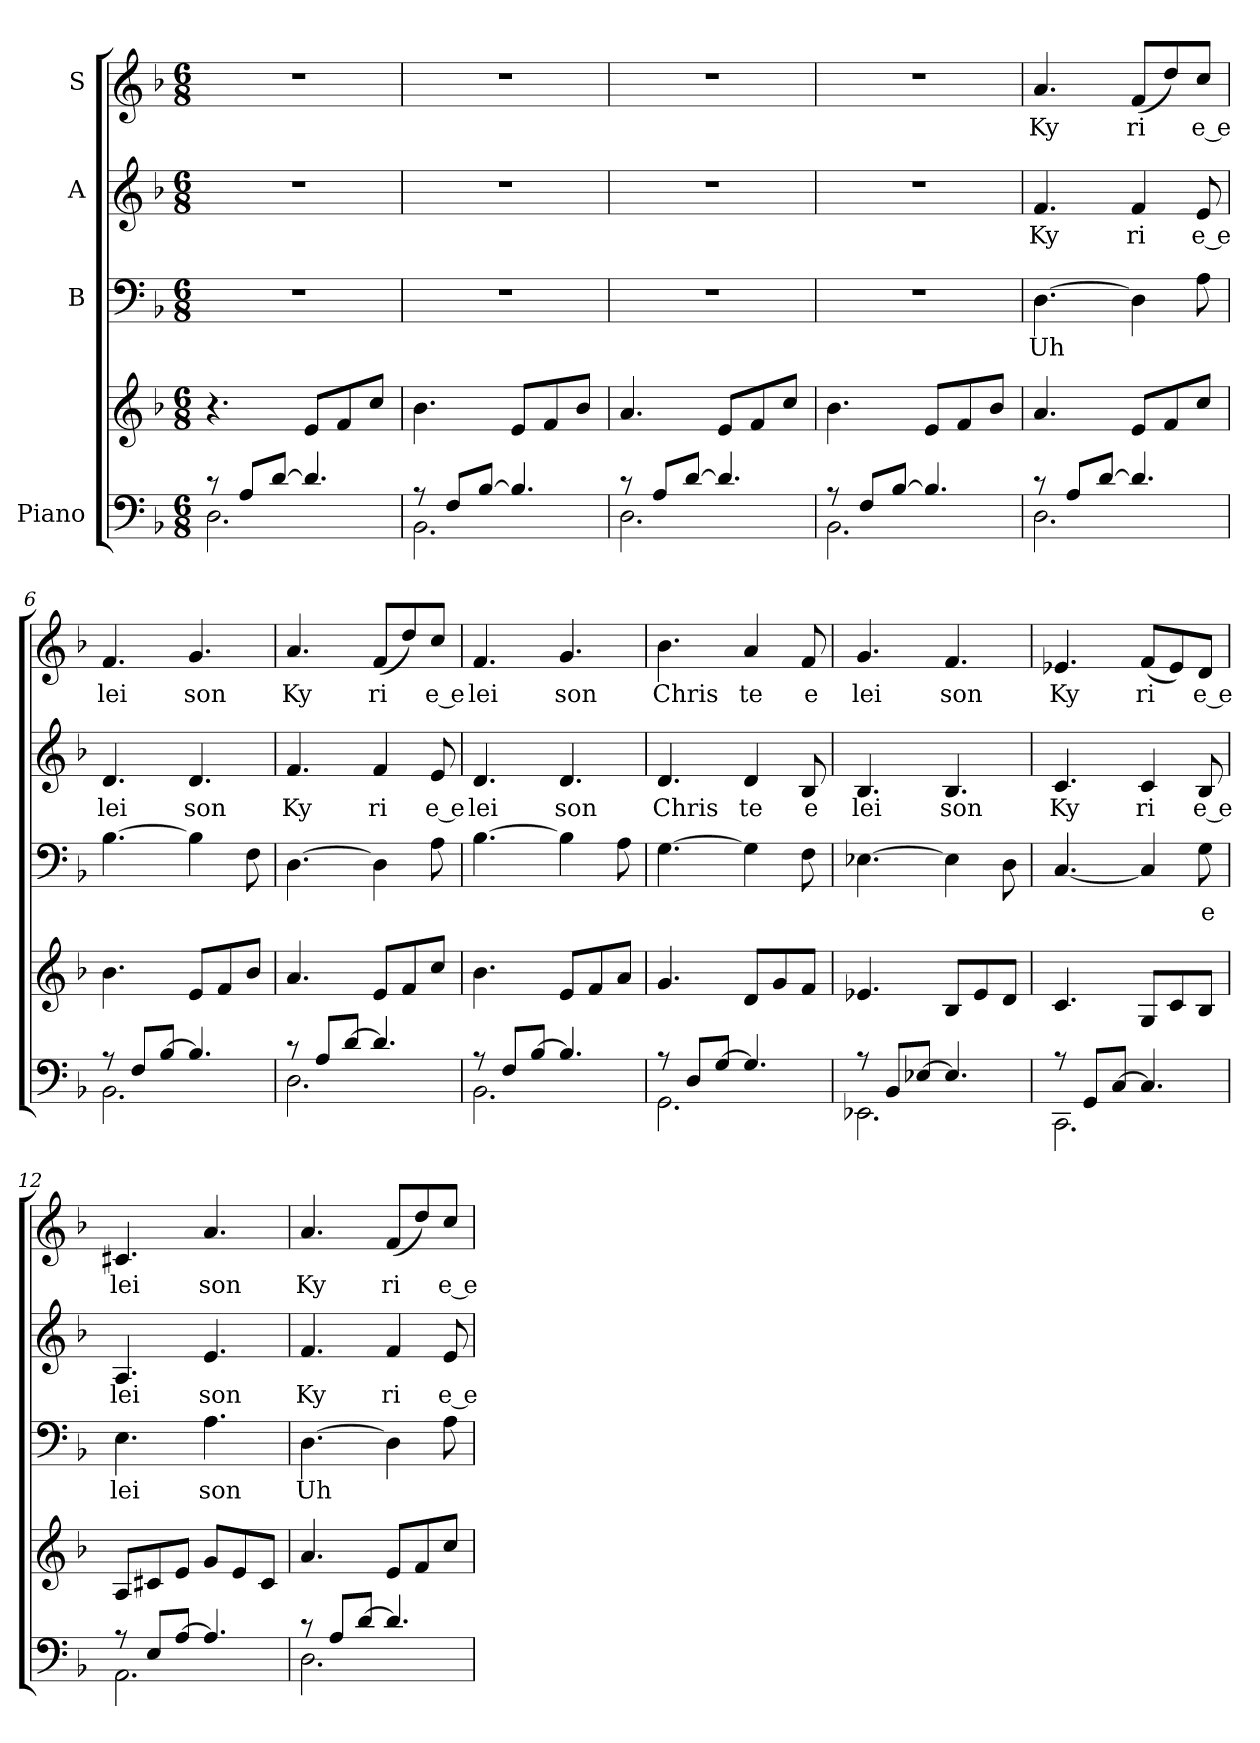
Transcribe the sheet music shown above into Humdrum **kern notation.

**kern	**kern	**kern	**text	**kern	**text	**kern	**text
*part4	*part4	*part3	*part3	*part2	*part2	*part1	*part1
*staff5	*staff4	*staff3	*staff3	*staff2	*staff2	*staff1	*staff1
*I"Piano	*	*I"B	*	*I"A	*	*I"S	*
!!LO:PB:g=z
*stria5	*stria5	*stria5	*	*stria5	*	*stria5	*
*clefF4	*clefG2	*clefF4	*	*clefG2	*	*clefG2	*
*k[b-]	*k[b-]	*k[b-]	*	*k[b-]	*	*k[b-]	*
*F:	*F:	*F:	*	*F:	*	*F:	*
*M6/8	*M6/8	*M6/8	*	*M6/8	*	*M6/8	*
=1	=1	=1	=1	=1	=1	=1	=1
*^	*	*	*	*	*	*	*
!	!	!	!LO:N:vis=1	!	!LO:N:vis=1	!	!LO:N:vis=1	!
*	*	*	*	*	*	*	*^	*
8rc	2.D\	4.r	2.r	.	2.r	.	2.r	8ryy	.
*	*	*	*	*	*	*	*MM50	*	*
8A/L	.	.	.	.	.	.	.	2ryy	.
[>8d/J	.	.	.	.	.	.	.	.	.
4.d/]	.	8e/L	.	.	.	.	.	.	.
.	.	8f/	.	.	.	.	.	.	.
.	.	8cc/J	.	.	.	.	.	8ryy	.
=2	=2	=2	=2	=2	=2	=2	=2	=2	=2
!	!	!	!LO:N:vis=1	!	!LO:N:vis=1	!	!LO:N:vis=1	!	!
*	*	*	*	*	*	*	*v	*v	*
8rA	2.BB-\	4.b-\	2.r	.	2.r	.	2.r	.
8F/L	.	.	.	.	.	.	.	.
[>8B-/J	.	.	.	.	.	.	.	.
4.B-/]	.	8e/L	.	.	.	.	.	.
.	.	8f/	.	.	.	.	.	.
.	.	8b-/J	.	.	.	.	.	.
=3	=3	=3	=3	=3	=3	=3	=3	=3
!	!	!	!LO:N:vis=1	!	!LO:N:vis=1	!	!LO:N:vis=1	!
8rc	2.D\	4.a/	2.r	.	2.r	.	2.r	.
8A/L	.	.	.	.	.	.	.	.
[>8d/J	.	.	.	.	.	.	.	.
4.d/]	.	8e/L	.	.	.	.	.	.
.	.	8f/	.	.	.	.	.	.
.	.	8cc/J	.	.	.	.	.	.
=4	=4	=4	=4	=4	=4	=4	=4	=4
!	!	!	!LO:N:vis=1	!	!LO:N:vis=1	!	!LO:N:vis=1	!
8rA	2.BB-\	4.b-\	2.r	.	2.r	.	2.r	.
8F/L	.	.	.	.	.	.	.	.
[>8B-/J	.	.	.	.	.	.	.	.
4.B-/]	.	8e/L	.	.	.	.	.	.
.	.	8f/	.	.	.	.	.	.
.	.	8b-/J	.	.	.	.	.	.
=5	=5	=5	=5	=5	=5	=5	=5	=5
!	!	!	!	!LO:LY:b	!	!LO:LY:b:cj	!	!LO:LY:b:cj
8rc	2.D\	4.a/	[>4.D\	Uh	4.f/	Ky	4.a/	Ky
8A/L	.	.	.	.	.	.	.	.
[>8d/J	.	.	.	.	.	.	.	.
!	!	!	!	!	!	!LO:LY:b:cj	!	!LO:LY:b:cj
4.d/]	.	8e/L	4D\]	.	4f/	ri	(<8f/L	ri
.	.	8f/	.	.	.	.	8dd/)	.
!	!	!	!	!	!	!LO:LY:b:rj	!	!LO:LY:b:rj
.	.	8cc/J	8A\	.	8e/	e e	8cc/J	e e
=6	=6	=6	=6	=6	=6	=6	=6	=6
!	!	!	!	!	!	!LO:LY:b:cj	!	!LO:LY:b:cj
8rA	2.BB-\	4.b-\	[>4.B-\	.	4.d/	lei	4.f/	lei
8F/L	.	.	.	.	.	.	.	.
[>8B-/J	.	.	.	.	.	.	.	.
!	!	!	!	!	!	!LO:LY:b:cj	!	!LO:LY:b:cj
4.B-/]	.	8e/L	4B-\]	.	4.d/	son	4.g/	son
.	.	8f/	.	.	.	.	.	.
.	.	8b-/J	8F\	.	.	.	.	.
!!LO:LB:g=z
=7	=7	=7	=7	=7	=7	=7	=7	=7
!	!	!	!	!	!	!LO:LY:b:cj	!	!LO:LY:b:cj
8rc	2.D\	4.a/	[>4.D\	.	4.f/	Ky	4.a/	Ky
8A/L	.	.	.	.	.	.	.	.
[>8d/J	.	.	.	.	.	.	.	.
!	!	!	!	!	!	!LO:LY:b:cj	!	!LO:LY:b:cj
4.d/]	.	8e/L	4D\]	.	4f/	ri	(<8f/L	ri
.	.	8f/	.	.	.	.	8dd/)	.
!	!	!	!	!	!	!LO:LY:b:rj	!	!LO:LY:b:rj
.	.	8cc/J	8A\	.	8e/	e e	8cc/J	e e
=8	=8	=8	=8	=8	=8	=8	=8	=8
!	!	!	!	!	!	!LO:LY:b:cj	!	!LO:LY:b:cj
8rA	2.BB-\	4.b-\	[>4.B-\	.	4.d/	lei	4.f/	lei
8F/L	.	.	.	.	.	.	.	.
[>8B-/J	.	.	.	.	.	.	.	.
!	!	!	!	!	!	!LO:LY:b:cj	!	!LO:LY:b:cj
4.B-/]	.	8e/L	4B-\]	.	4.d/	son	4.g/	son
.	.	8f/	.	.	.	.	.	.
.	.	8a/J	8A\	.	.	.	.	.
=9	=9	=9	=9	=9	=9	=9	=9	=9
!	!	!	!	!	!	!LO:LY:b:cj	!	!LO:LY:b:cj
8rA	2.GG\	4.g/	[>4.G\	.	4.d/	Chris	4.b-\	Chris
8D/L	.	.	.	.	.	.	.	.
[>8G/J	.	.	.	.	.	.	.	.
!	!	!	!	!	!	!LO:LY:b:cj	!	!LO:LY:b:cj
4.G/]	.	8d/L	4G\]	.	4d/	te	4a/	te
.	.	8g/	.	.	.	.	.	.
!	!	!	!	!	!	!LO:LY:b:cj	!	!LO:LY:b:cj
.	.	8f/J	8F\	.	8B-/	e	8f/	e
=10	=10	=10	=10	=10	=10	=10	=10	=10
!	!	!	!	!	!	!LO:LY:b:cj	!	!LO:LY:b:cj
8rA	2.EE-X\	4.e-X/	[>4.E-X\	.	4.B-/	lei	4.g/	lei
8BB-/L	.	.	.	.	.	.	.	.
[>8E-X/J	.	.	.	.	.	.	.	.
!	!	!	!	!	!	!LO:LY:b:cj	!	!LO:LY:b:cj
4.E-/]	.	8B-/L	4E-\]	.	4.B-/	son	4.f/	son
.	.	8e-/	.	.	.	.	.	.
.	.	8d/J	8D\	.	.	.	.	.
=11	=11	=11	=11	=11	=11	=11	=11	=11
!	!	!	!	!	!	!LO:LY:b:cj	!	!LO:LY:b:cj
8rA	2.CC\	4.c/	[<4.C/	.	4.c/	Ky	4.e-X/	Ky
8GG/L	.	.	.	.	.	.	.	.
[>8C/J	.	.	.	.	.	.	.	.
!	!	!	!	!	!	!LO:LY:b:cj	!	!LO:LY:b:cj
4.C/]	.	8G/L	4C/]	.	4c/	ri	(<8f/L	ri
.	.	8c/	.	.	.	.	8e-/)	.
!	!	!	!	!LO:LY:b:cj	!	!LO:LY:b:rj	!	!LO:LY:b:rj
.	.	8B-/J	8G\	e	8B-/	e e	8d/J	e e
=12	=12	=12	=12	=12	=12	=12	=12	=12
!	!	!	!	!LO:LY:b:cj	!	!LO:LY:b:cj	!	!LO:LY:b:cj
8rA	2.AA\	8A/L	4.E\	lei	4.A/	lei	4.c#X/	lei
8E/L	.	8c#X/	.	.	.	.	.	.
[>8A/J	.	8e/J	.	.	.	.	.	.
!	!	!	!	!LO:LY:b:cj	!	!LO:LY:b:cj	!	!LO:LY:b:cj
4.A/]	.	8g/L	4.A\	son	4.e/	son	4.a/	son
.	.	8e/	.	.	.	.	.	.
.	.	8c#/J	.	.	.	.	.	.
!!LO:LB:g=z
=13	=13	=13	=13	=13	=13	=13	=13	=13
!	!	!	!	!LO:LY:b	!	!LO:LY:b:cj	!	!LO:LY:b:cj
8rc	2.D\	4.a/	[>4.D\	Uh	4.f/	Ky	4.a/	Ky
8A/L	.	.	.	.	.	.	.	.
[>8d/J	.	.	.	.	.	.	.	.
!	!	!	!	!	!	!LO:LY:b:cj	!	!LO:LY:b:cj
4.d/]	.	8e/L	4D\]	.	4f/	ri	(<8f/L	ri
.	.	8f/	.	.	.	.	8dd/)	.
!	!	!	!	!	!	!LO:LY:b:rj	!	!LO:LY:b:rj
.	.	8cc/J	8A\	.	8e/	e e	8cc/J	e e
*v	*v	*	*	*	*	*	*	*
=	=	=	=	=	=	=	=
*-	*-	*-	*-	*-	*-	*-	*-
